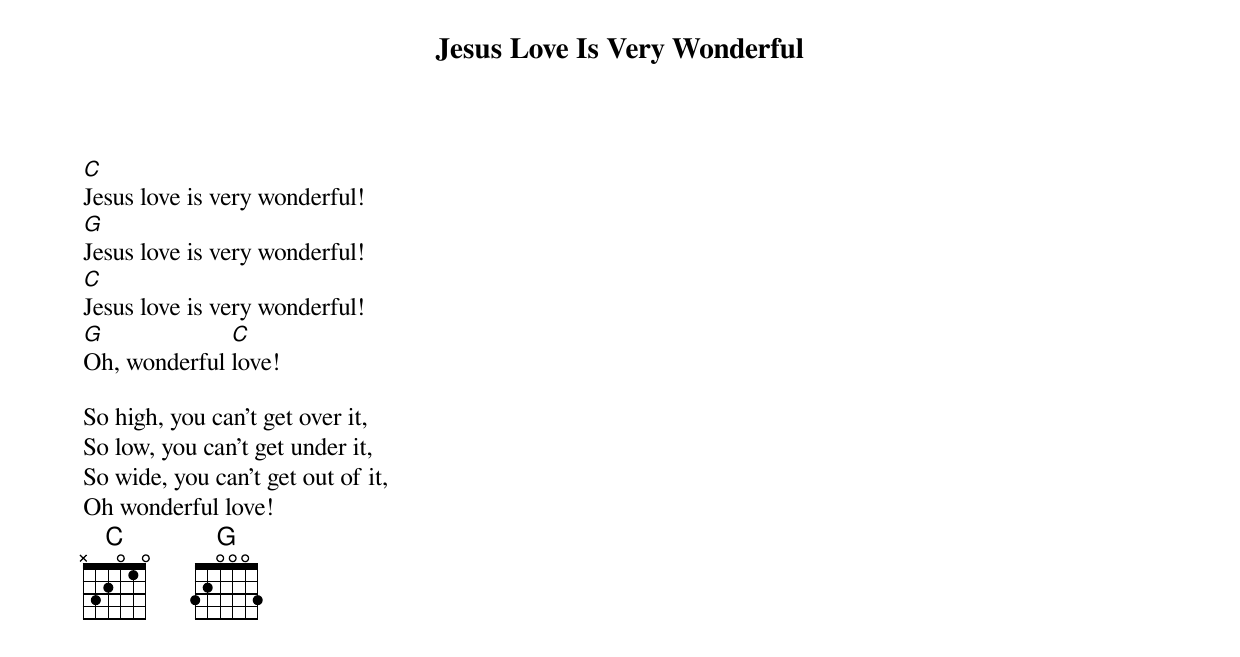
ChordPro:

{title: Jesus Love Is Very Wonderful}


[C]Jesus love is very wonderful!
[G]Jesus love is very wonderful!
[C]Jesus love is very wonderful!
[G]Oh, wonderful [C]love!

So high, you can't get over it,
So low, you can't get under it,
So wide, you can't get out of it,
Oh wonderful love!
